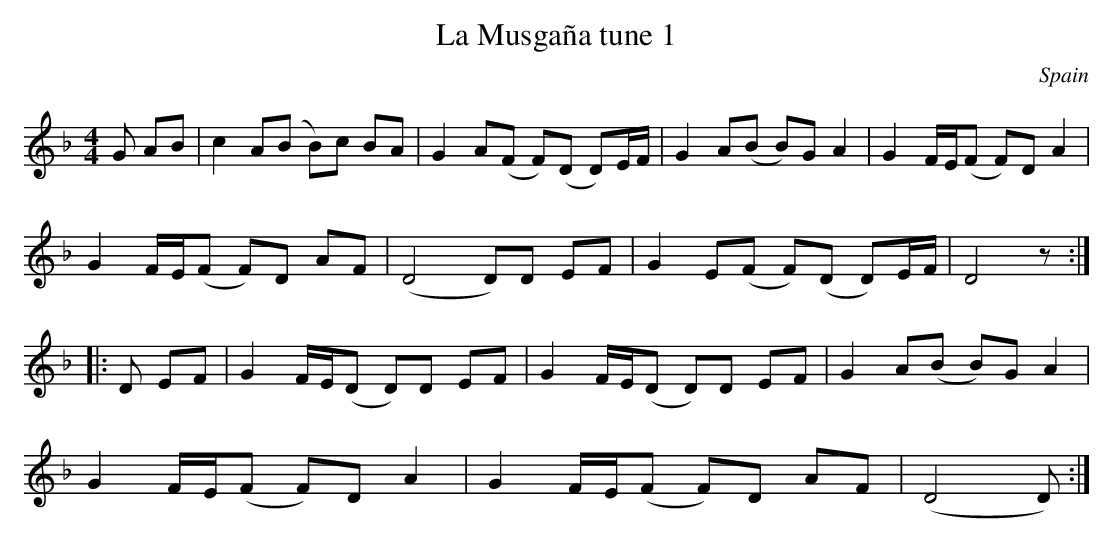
X:1
T:La Musga\~na tune 1
O:Spain
M:4/4
K:Dm
G AB|\
c2 A(B B)c BA|G2 A(F F)(D D)E/F/|\
G2 A(B B)G A2|G2 F/E/(F F)D A2|
G2 F/E/(F F)D AF|(D4 D)D EF|\
G2 E(F F)(D D)E/F/|D4 z::
D EF|\
G2 F/E/(D D)D EF|G2 F/E/(D D)D EF|\
G2 A(B B)G A2|
G2 F/E/(F F)D A2|\
G2 F/E/(F F)D AF|(D4 D):|
